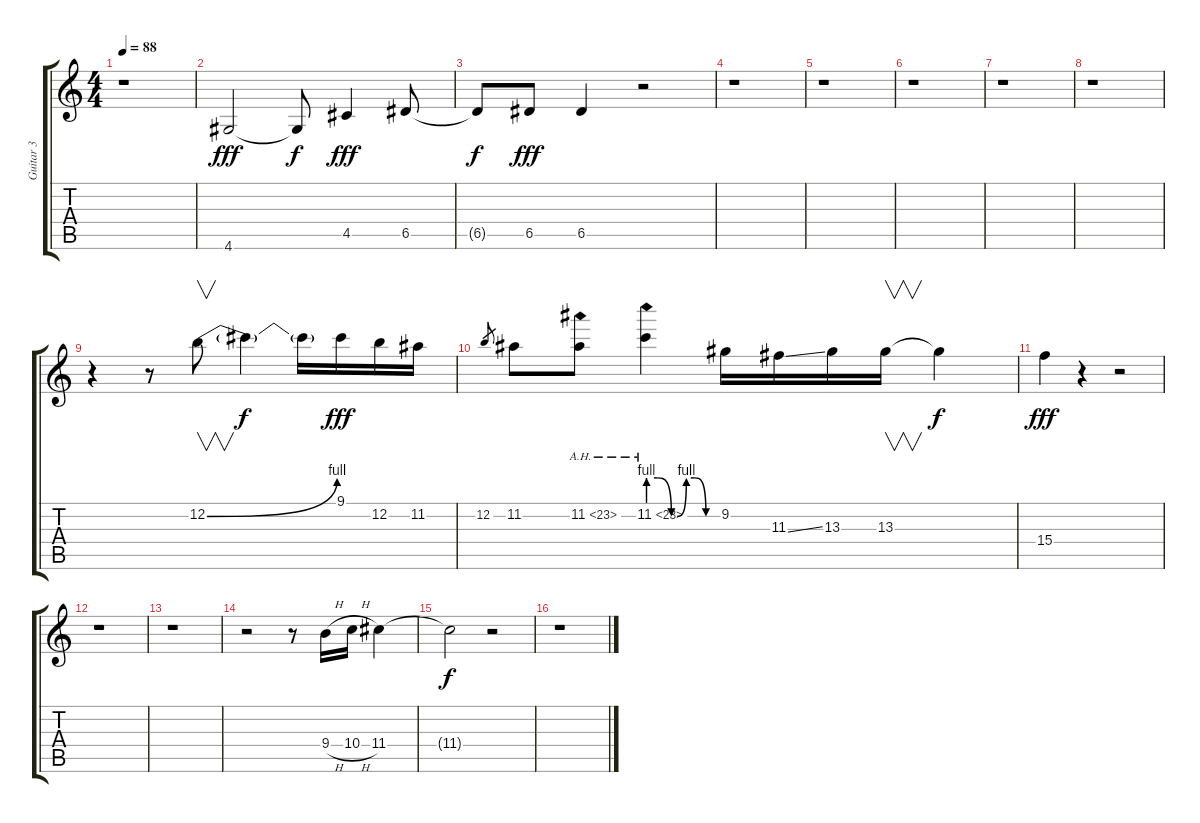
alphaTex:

\track ("Guitar 3" "Guitar 3") {instrument distortionguitar}
\staff {score tabs}
\tuning (E4 B3 G3 D3 A2 E2) {hide}
\ts (4 4)
\tempo 88
\clef g2
\ks c
r.1{dy fff} |
4.6.2 4.6{t}.8{dy f} 4.5.4{dy fff} 6.5.8 |
6.5{t}.8{dy f} 6.5.8{dy fff} 6.5.4 r.2 |
r.1 |
r.1 |
r.1 |
r.1 |
r.1 |
r.4 r.8 12.2{be (bend 0 0 60 4)}.8{v} 12.2{t}.4{dy f} 12.2{t}.16 9.1.16{dy fff} 12.2.16 11.2.16 |
12.2.8{gr} 11.2.8 11.2{ah 12}.8 11.2{be (custom 0 4 8 4 20 0 25 0 33 4 40 4 50 0 60 0) ah 12}.4 9.2.16 11.3{ss}.16 13.3.16 13.3.16{v} 13.3{t}.4{dy f} |
15.4.4{dy fff} r.4 r.2 |
r.1 |
r.1 |
r.2 r.8 9.4{h}.16 10.4{h}.16 11.4.4 |
11.4{t}.2{dy f} r.2 |
r.1
